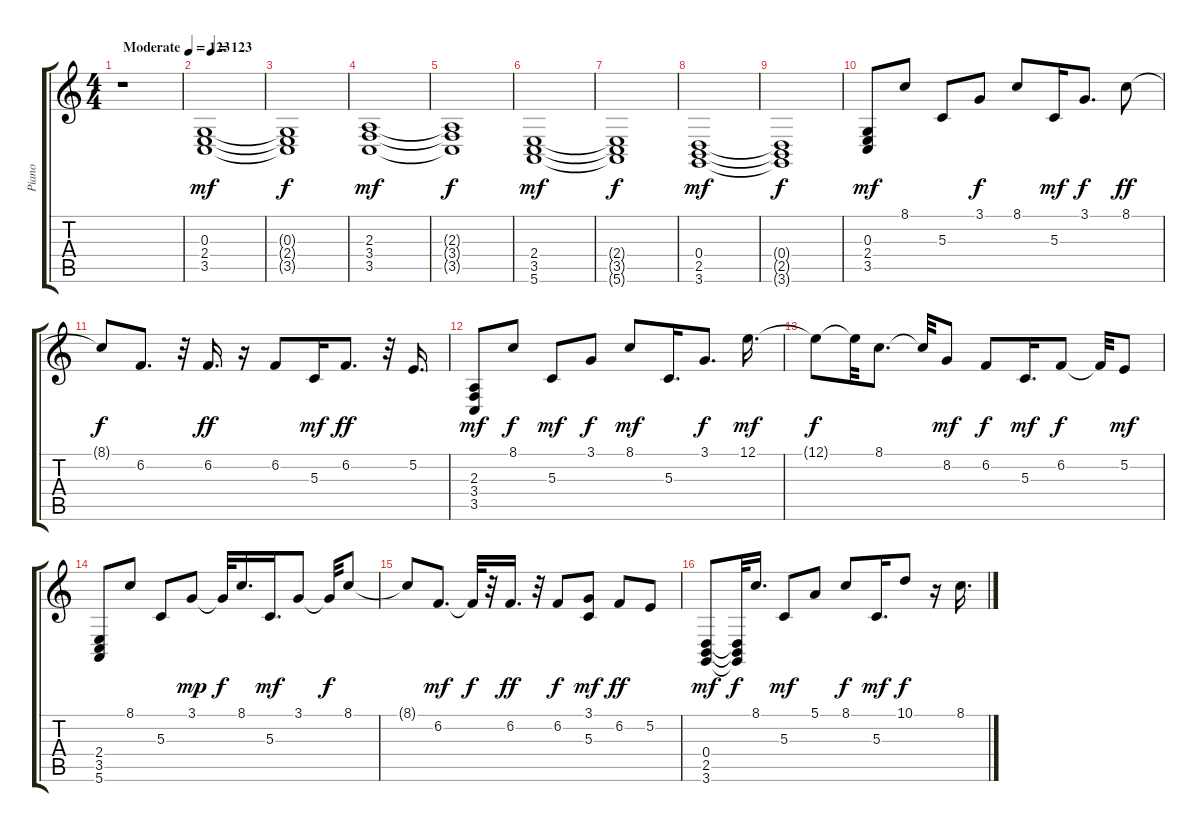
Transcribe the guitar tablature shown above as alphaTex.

\track ("Piano" "Piano") {instrument acousticgrandpiano}
\staff {score tabs}
\tuning (E4 B3 G3 D3 A2 E2) {hide}
\ts (4 4)
\tempo (123 "Moderate")
\clef g2
\ks c
r.1{dy mf instrument acousticgrandpiano} |
\tempo (123 0.125)
(0.3 2.4 3.5).1 |
(0.3{t} 2.4{t} 3.5{t}).1{dy f} |
(2.3 3.4 3.5).1{dy mf} |
(2.3{t} 3.4{t} 3.5{t}).1{dy f} |
(2.4 3.5 5.6).1{dy mf} |
(2.4{t} 3.5{t} 5.6{t}).1{dy f} |
(0.4 2.5 3.6).1{dy mf} |
(0.4{t} 2.5{t} 3.6{t}).1{dy f} |
(0.3 2.4 3.5).8{dy mf} 8.1.8 5.3.8 3.1.8{dy f} 8.1.8 5.3.16{dy mf} 3.1.8{d dy f} 8.1.8{dy ff} |
8.1{t}.8{dy f} 6.2.8{d} r.32 6.2.16{d dy ff} r.16 6.2.8 5.3.16{dy mf} 6.2.8{d dy ff} r.32 5.2.16{d} |
(2.3 3.4 3.5).8{dy mf} 8.1.8{dy f} 5.3.8{dy mf} 3.1.8{dy f} 8.1.8{dy mf} 5.3.16{d} 3.1.8{d dy f} 12.1.16{d dy mf} |
12.1{t}.8{dy f} 12.1{t}.32 8.1.8{d} 8.1{t}.32 8.2.8{dy mf} 6.2.8{dy f} 5.3.16{d dy mf} 6.2.8{dy f} 6.2{t}.32 5.2.8{dy mf} |
(2.4 3.5 5.6).8 8.1.8 5.3.8 3.1.8{dy mp} 3.1{t}.32{dy f} 8.1.16{d} 5.3.16{d dy mf} 3.1.8 3.1{t}.32{dy f} 8.1.8 |
8.1{t}.8 6.2.8{d dy mf} 6.2{t}.32{dy f} r.32 6.2.16{d dy ff} r.32 6.2.8{dy f} (3.1 5.3).8{dy mf} 6.2.8{dy ff} 5.2.8 |
(0.4 2.5 3.6).8{dy mf} (0.4{t} 2.5{t} 3.6{t}).32{dy f} 8.1.16{d} 5.3.8{dy mf} 5.1.8 8.1.8{dy f} 5.3.16{d dy mf} 10.1.8{dy f} r.16 8.1.16{d}
